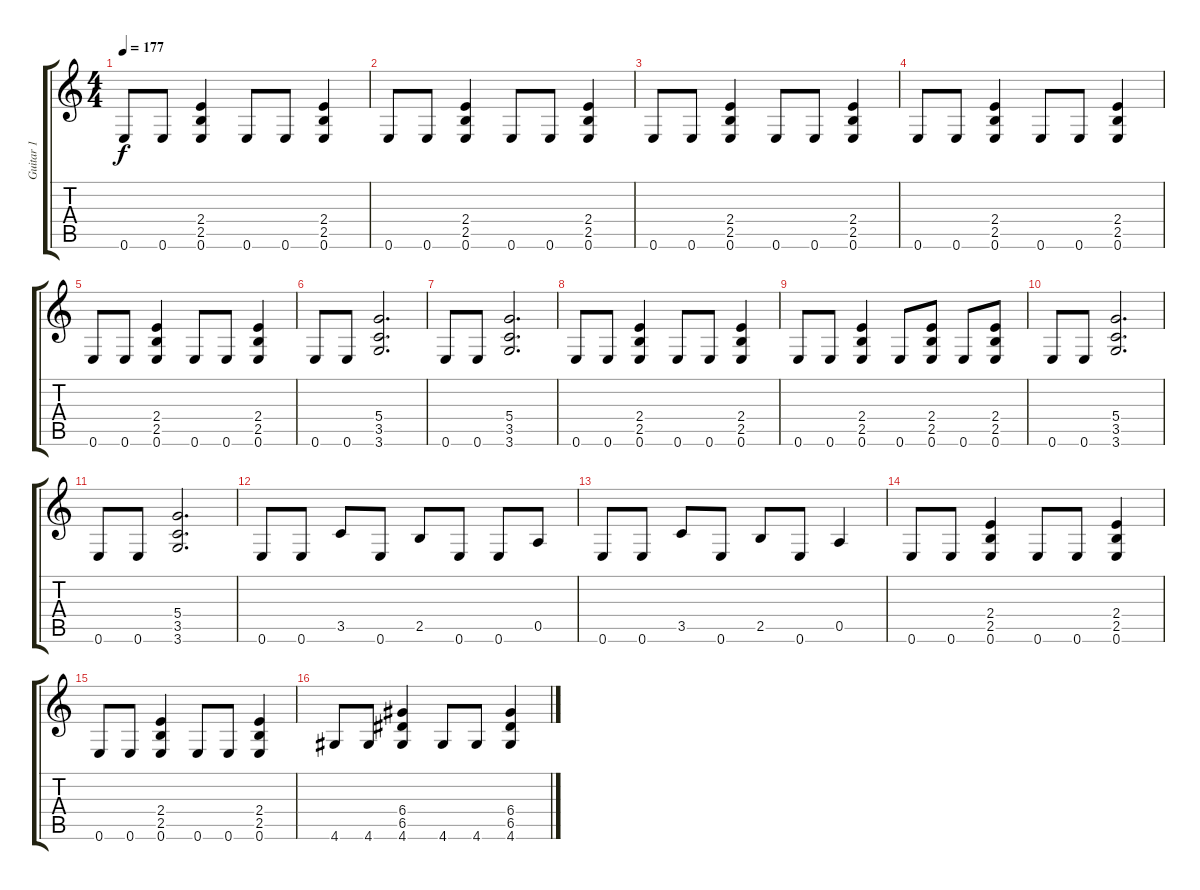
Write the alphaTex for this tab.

\track ("Guitar 1" "Guitar 1") {solo instrument overdrivenguitar}
\staff {score tabs}
\tuning (E4 B3 G3 D3 A2 E2) {hide}
\ts (4 4)
\tempo 177
\clef g2
\ks c
0.6.8{dy f} 0.6.8 (2.4 2.5 0.6).4 0.6.8 0.6.8 (2.4 2.5 0.6).4 |
0.6.8 0.6.8 (2.4 2.5 0.6).4 0.6.8 0.6.8 (2.4 2.5 0.6).4 |
0.6.8 0.6.8 (2.4 2.5 0.6).4 0.6.8 0.6.8 (2.4 2.5 0.6).4 |
0.6.8 0.6.8 (2.4 2.5 0.6).4 0.6.8 0.6.8 (2.4 2.5 0.6).4 |
0.6.8 0.6.8 (2.4 2.5 0.6).4 0.6.8 0.6.8 (2.4 2.5 0.6).4 |
0.6.8 0.6.8 (5.4 3.5 3.6).2{d} |
0.6.8 0.6.8 (5.4 3.5 3.6).2{d} |
0.6.8 0.6.8 (2.4 2.5 0.6).4 0.6.8 0.6.8 (2.4 2.5 0.6).4 |
0.6.8 0.6.8 (2.4 2.5 0.6).4 0.6.8 (2.4 2.5 0.6).8 0.6.8 (2.4 2.5 0.6).8 |
0.6.8 0.6.8 (5.4 3.5 3.6).2{d} |
0.6.8 0.6.8 (5.4 3.5 3.6).2{d} |
0.6.8 0.6.8 3.5.8 0.6.8 2.5.8 0.6.8 0.6.8 0.5.8 |
0.6.8 0.6.8 3.5.8 0.6.8 2.5.8 0.6.8 0.5.4 |
0.6.8 0.6.8 (2.4 2.5 0.6).4 0.6.8 0.6.8 (2.4 2.5 0.6).4 |
0.6.8 0.6.8 (2.4 2.5 0.6).4 0.6.8 0.6.8 (2.4 2.5 0.6).4 |
4.6.8 4.6.8 (6.4 6.5 4.6).4 4.6.8 4.6.8 (6.4 6.5 4.6).4
